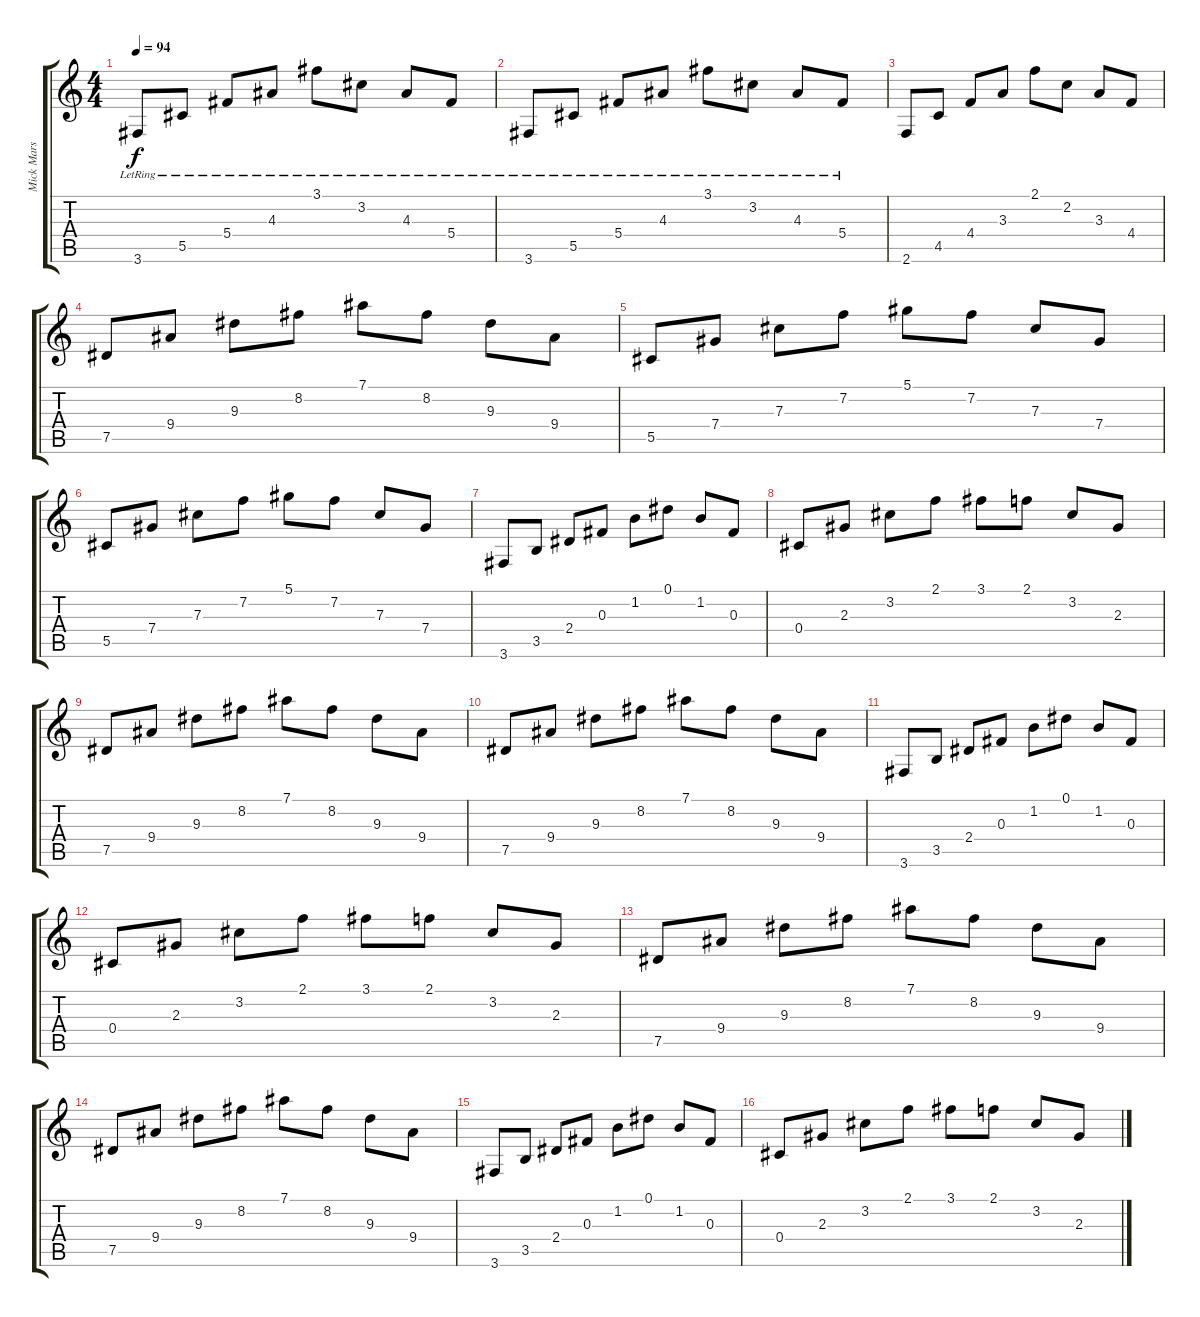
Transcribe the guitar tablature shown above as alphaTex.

\track ("Mick Mars" "Mick Mars") {instrument electricguitarclean}
\staff {score tabs}
\tuning (Eb4 Bb3 Gb3 Db3 Ab2 Eb2) {hide}
\ts (4 4)
\tempo 94
\clef g2
\ks c
3.6{lr}.8{dy f} 5.5{lr}.8 5.4{lr}.8 4.3{lr}.8 3.1{lr}.8 3.2{lr}.8 4.3{lr}.8 5.4{lr}.8 |
3.6{lr}.8 5.5{lr}.8 5.4{lr}.8 4.3{lr}.8 3.1{lr}.8 3.2{lr}.8 4.3{lr}.8 5.4{lr}.8 |
2.6.8 4.5.8 4.4.8 3.3.8 2.1.8 2.2.8 3.3.8 4.4.8 |
7.5.8 9.4.8 9.3.8 8.2.8 7.1.8 8.2.8 9.3.8 9.4.8 |
5.5.8 7.4.8 7.3.8 7.2.8 5.1.8 7.2.8 7.3.8 7.4.8 |
5.5.8 7.4.8 7.3.8 7.2.8 5.1.8 7.2.8 7.3.8 7.4.8 |
3.6.8 3.5.8 2.4.8 0.3.8 1.2.8 0.1.8 1.2.8 0.3.8 |
0.4.8 2.3.8 3.2.8 2.1.8 3.1.8 2.1.8 3.2.8 2.3.8 |
7.5.8 9.4.8 9.3.8 8.2.8 7.1.8 8.2.8 9.3.8 9.4.8 |
7.5.8 9.4.8 9.3.8 8.2.8 7.1.8 8.2.8 9.3.8 9.4.8 |
3.6.8 3.5.8 2.4.8 0.3.8 1.2.8 0.1.8 1.2.8 0.3.8 |
0.4.8 2.3.8 3.2.8 2.1.8 3.1.8 2.1.8 3.2.8 2.3.8 |
7.5.8 9.4.8 9.3.8 8.2.8 7.1.8 8.2.8 9.3.8 9.4.8 |
7.5.8 9.4.8 9.3.8 8.2.8 7.1.8 8.2.8 9.3.8 9.4.8 |
3.6.8 3.5.8 2.4.8 0.3.8 1.2.8 0.1.8 1.2.8 0.3.8 |
0.4.8 2.3.8 3.2.8 2.1.8 3.1.8 2.1.8 3.2.8 2.3.8
